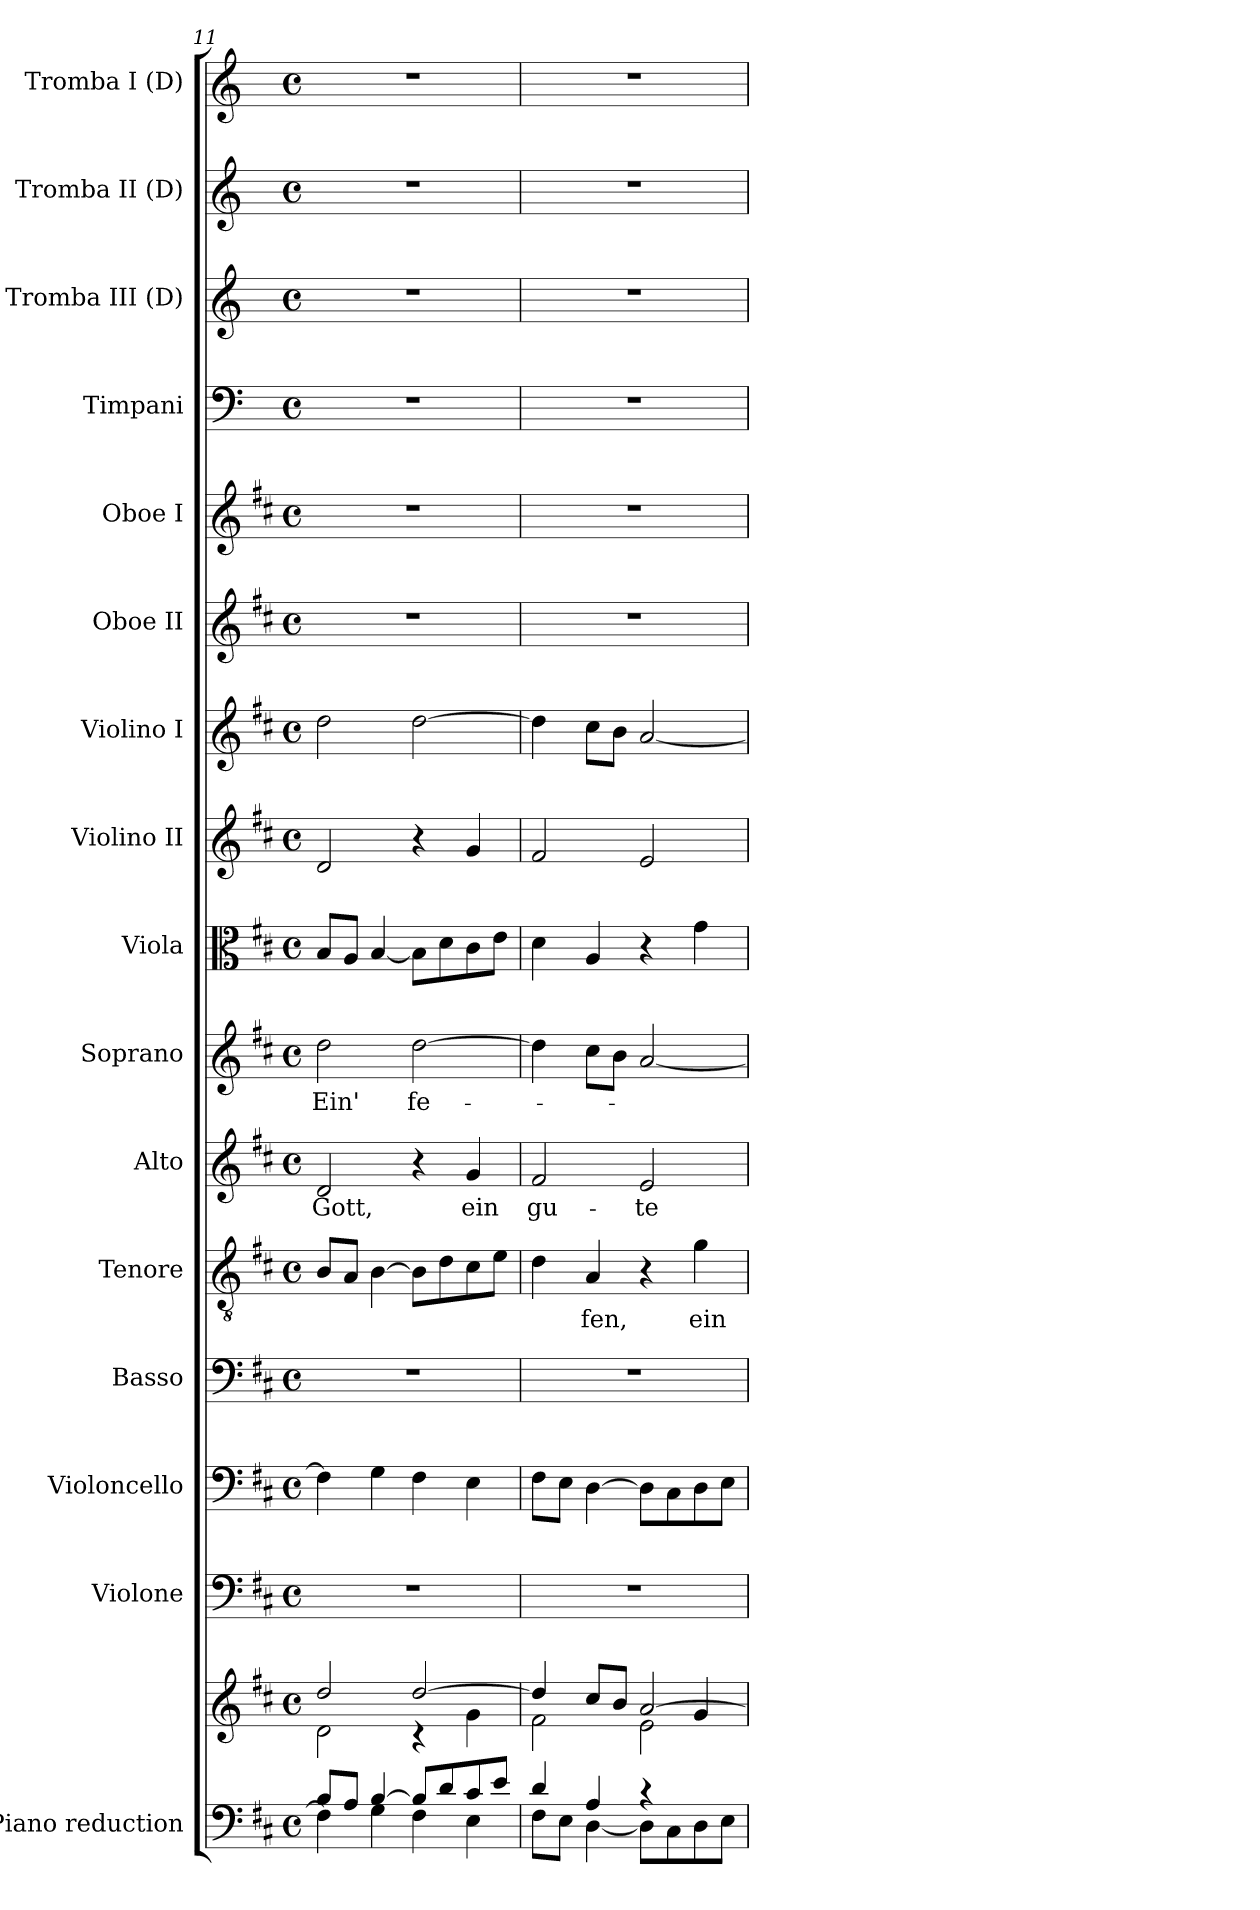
**kern	**kern	**kern	**kern	**kern	**kern	**text	**kern	**text	**kern	**text	**kern	**kern	**kern	**kern	**kern	**kern	**kern	**kern	**kern
*part16	*part16	*part15	*part14	*part13	*part12	*part12	*part11	*part11	*part10	*part10	*part9	*part8	*part7	*part6	*part5	*part4	*part3	*part2	*part1
*staff17	*staff16	*staff15	*staff14	*staff13	*staff12	*staff12	*staff11	*staff11	*staff10	*staff10	*staff9	*staff8	*staff7	*staff6	*staff5	*staff4	*staff3	*staff2	*staff1
*I"Piano reduction	*	*I"Violone	*I"Violoncello	*I"Basso	*I"Tenore	*	*I"Alto	*	*I"Soprano	*	*I"Viola	*I"Violino II	*I"Violino I	*I"Oboe II	*I"Oboe I	*I"Timpani	*I"Tromba III (D)	*I"Tromba II (D)	*I"Tromba I (D)
*I'Pno	*	*	*	*	*	*	*	*	*	*	*	*	*	*I'Ob	*I'Ob	*I'Timp	*	*	*
*clefF4	*clefG2	*clefF4	*clefF4	*clefF4	*clefGv2	*	*clefG2	*	*clefG2	*	*clefC3	*clefG2	*clefG2	*clefG2	*clefG2	*clefF4	*clefG2	*clefG2	*clefG2
*	*	*ITrd7c12	*	*	*	*	*	*	*	*	*	*	*	*	*	*	*ITrd-1c-2	*ITrd-1c-2	*ITrd-1c-2
*k[f#c#]	*k[f#c#]	*k[f#c#]	*k[f#c#]	*k[f#c#]	*k[f#c#]	*	*k[f#c#]	*	*k[f#c#]	*	*k[f#c#]	*k[f#c#]	*k[f#c#]	*k[f#c#]	*k[f#c#]	*k[]	*k[f#c#]	*k[f#c#]	*k[f#c#]
*M4/4	*M4/4	*M4/4	*M4/4	*M4/4	*M4/4	*	*M4/4	*	*M4/4	*	*M4/4	*M4/4	*M4/4	*M4/4	*M4/4	*M4/4	*M4/4	*M4/4	*M4/4
*met(c)	*met(c)	*met(c)	*met(c)	*met(c)	*met(c)	*	*met(c)	*	*met(c)	*	*met(c)	*met(c)	*met(c)	*met(c)	*met(c)	*met(c)	*met(c)	*met(c)	*met(c)
=11	=11	=11	=11	=11	=11	=11	=11	=11	=11	=11	=11	=11	=11	=11	=11	=11	=11	=11	=11
*^	*^	*	*	*	*	*	*	*	*	*	*	*	*	*	*	*	*	*	*
!	!	!	!	!	!	!	!	!	!	!LO:LY:b	!	!LO:LY:b	!	!	!	!	!	!	!	!	!
8B/L	4F#\]	2dd/	2d\	1r	4F#\]	1r	8B/L	.	2d/	Gott,	2dd\	Ein'	8B/L	2d/	2dd\	1r	1r	1r	1r	1r	1r
8A/J	.	.	.	.	.	.	8A/J	.	.	.	.	.	8A/J	.	.	.	.	.	.	.	.
[4B/	4G\	.	.	.	4G\	.	[4B\	.	.	.	.	.	[4B/	.	.	.	.	.	.	.	.
!	!	!	!	!	!	!	!	!	!	!	!	!LO:LY:b	!	!	!	!	!	!	!	!	!
8B/L]	4F#\	[2dd/	4r	.	4F#\	.	8B\L]	.	4r	.	[2dd\	fe-	8B\L]	4r	[2dd\	.	.	.	.	.	.
8d/	.	.	.	.	.	.	8d\	.	.	.	.	.	8d\	.	.	.	.	.	.	.	.
!	!	!	!	!	!	!	!	!	!	!LO:LY:b	!	!	!	!	!	!	!	!	!	!	!
8c#/	4E\	.	4g\	.	4E\	.	8c#\	.	4g/	ein	.	.	8c#\	4g/	.	.	.	.	.	.	.
8e/J	.	.	.	.	.	.	8e\J	.	.	.	.	.	8e\J	.	.	.	.	.	.	.	.
=12	=12	=12	=12	=12	=12	=12	=12	=12	=12	=12	=12	=12	=12	=12	=12	=12	=12	=12	=12	=12	=12
*	*	*	*^	*	*	*	*	*	*	*	*	*	*	*	*	*	*	*	*	*	*
!	!	!	!	!	!	!	!	!	!	!	!LO:LY:b	!	!	!	!	!	!	!	!	!	!	!
4d/	8F#\L	4dd/]	2f#\	2.ryy	1r	8F#\L	1r	4d\	.	2f#/	gu-	4dd\]	.	4d\	2f#/	4dd\]	1r	1r	1r	1r	1r	1r
.	8E\J	.	.	.	.	8E\J	.	.	.	.	.	.	.	.	.	.	.	.	.	.	.	.
!	!	!	!	!	!	!	!	!	!LO:LY:b	!	!	!	!	!	!	!	!	!	!	!	!	!
4A/	[4D\	8cc#/L	.	.	.	[4D\	.	4A/	fen,	.	.	8cc#\L	.	4A/	.	8cc#\L	.	.	.	.	.	.
.	.	8b/J	.	.	.	.	.	.	.	.	.	8b\J	.	.	.	8b\J	.	.	.	.	.	.
!	!	!	!	!	!	!	!	!	!	!	!LO:LY:b	!	!	!	!	!	!	!	!	!	!	!
4r	8D\L]	[2a/	2e\	.	.	8D\L]	.	4r	.	2e/	te	[2a/	.	4r	2e/	[2a/	.	.	.	.	.	.
.	8C#\	.	.	.	.	8C#\	.	.	.	.	.	.	.	.	.	.	.	.	.	.	.	.
!	!	!	!	!	!	!	!	!	!LO:LY:b	!	!	!	!	!	!	!	!	!	!	!	!	!
4ryy	8D\	.	.	4g/	.	8D\	.	4g\	ein	.	.	.	.	4g\	.	.	.	.	.	.	.	.
.	8E\J	.	.	.	.	8E\J	.	.	.	.	.	.	.	.	.	.	.	.	.	.	.	.
*v	*v	*	*	*	*	*	*	*	*	*	*	*	*	*	*	*	*	*	*	*	*	*
*	*v	*v	*v	*	*	*	*	*	*	*	*	*	*	*	*	*	*	*	*	*	*
=	=	=	=	=	=	=	=	=	=	=	=	=	=	=	=	=	=	=	=
*-	*-	*-	*-	*-	*-	*-	*-	*-	*-	*-	*-	*-	*-	*-	*-	*-	*-	*-	*-
